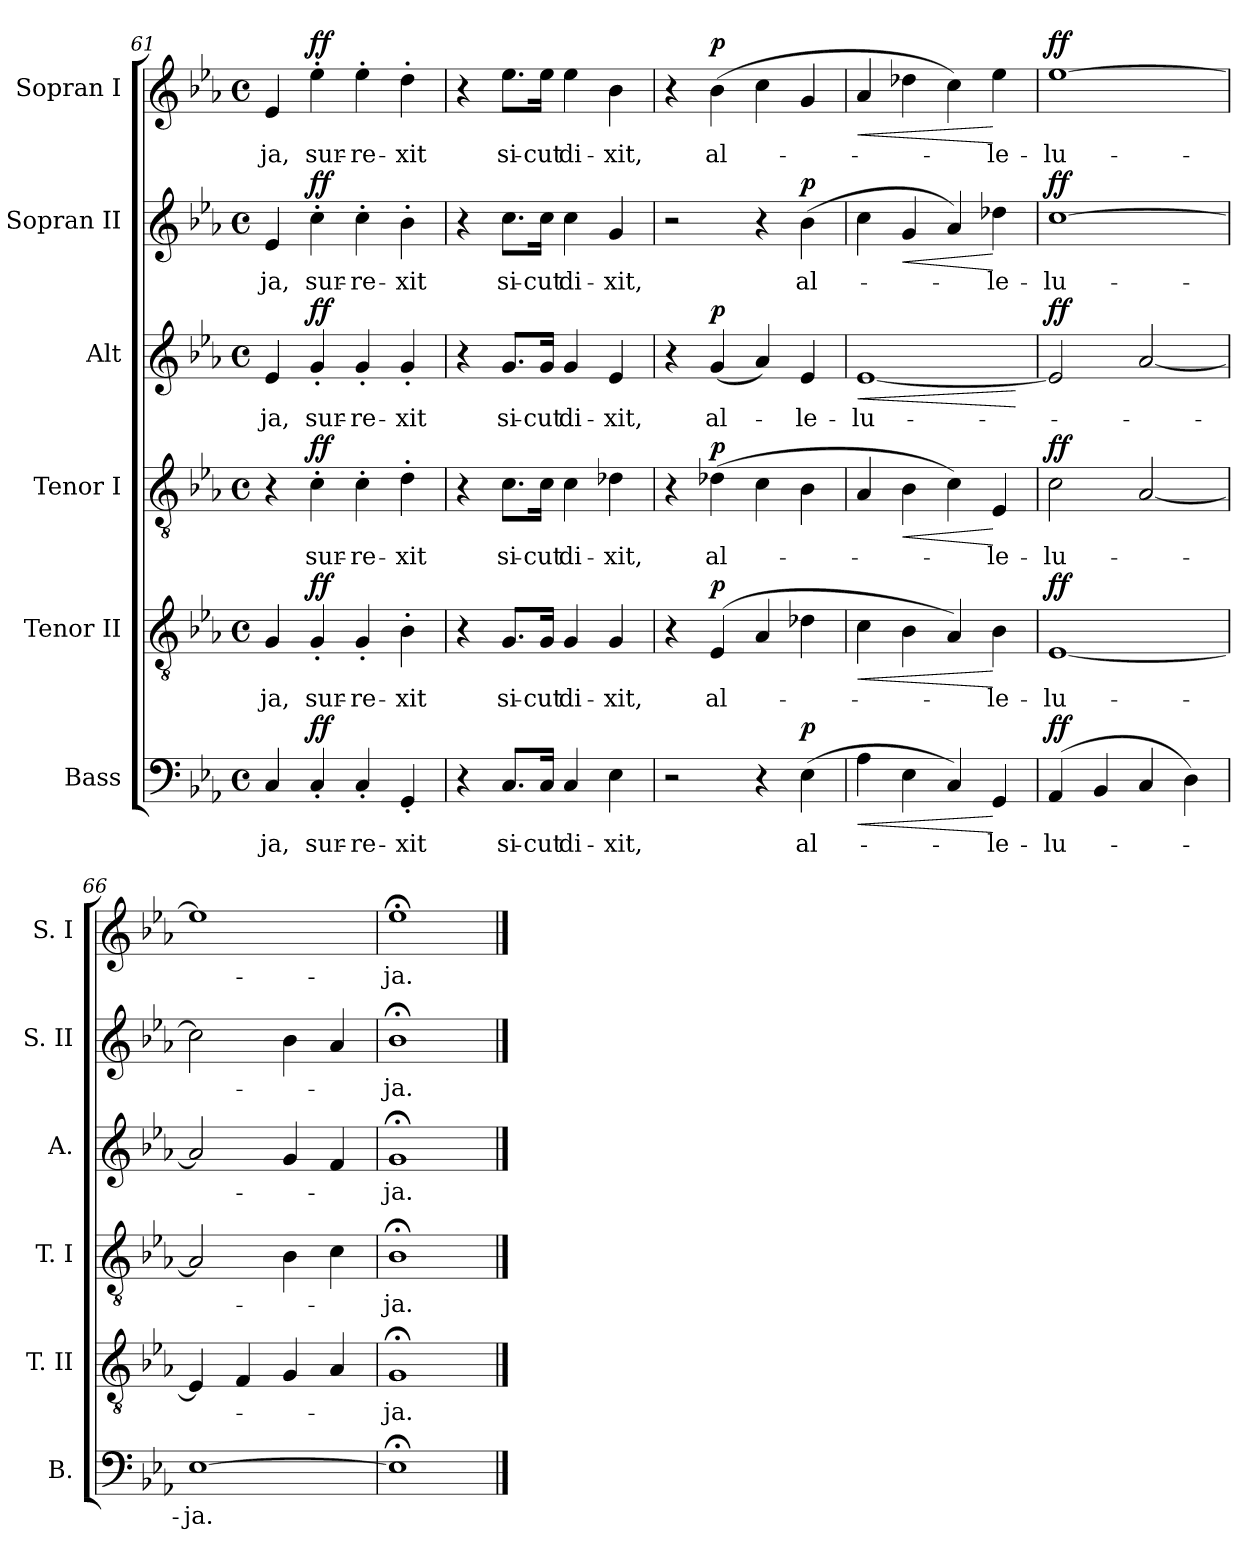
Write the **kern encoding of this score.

**kern	**text	**dynam	**kern	**text	**dynam	**kern	**text	**dynam	**kern	**text	**dynam	**kern	**text	**dynam	**kern	**text	**dynam
*part6	*part6	*part6	*part5	*part5	*part5	*part4	*part4	*part4	*part3	*part3	*part3	*part2	*part2	*part2	*part1	*part1	*part1
*staff6	*staff6	*staff6	*staff5	*staff5	*staff5	*staff4	*staff4	*staff4	*staff3	*staff3	*staff3	*staff2	*staff2	*staff2	*staff1	*staff1	*staff1
*I"Bass	*	*	*I"Tenor II	*	*	*I"Tenor I	*	*	*I"Alt	*	*	*I"Sopran II	*	*	*I"Sopran I	*	*
*I'B.	*	*	*I'T. II	*	*	*I'T. I	*	*	*I'A.	*	*	*I'S. II	*	*	*I'S. I	*	*
*clefF4	*	*	*clefGv2	*	*	*clefGv2	*	*	*clefG2	*	*	*clefG2	*	*	*clefG2	*	*
*k[b-e-a-]	*	*	*k[b-e-a-]	*	*	*k[b-e-a-]	*	*	*k[b-e-a-]	*	*	*k[b-e-a-]	*	*	*k[b-e-a-]	*	*
*E-:	*	*	*E-:	*	*	*E-:	*	*	*E-:	*	*	*E-:	*	*	*E-:	*	*
*M4/4	*	*	*M4/4	*	*	*M4/4	*	*	*M4/4	*	*	*M4/4	*	*	*M4/4	*	*
*met(c)	*	*	*met(c)	*	*	*met(c)	*	*	*met(c)	*	*	*met(c)	*	*	*met(c)	*	*
=61	=61	=61	=61	=61	=61	=61	=61	=61	=61	=61	=61	=61	=61	=61	=61	=61	=61
!	!LO:LY:b	!	!	!LO:LY:b	!	!	!	!	!	!LO:LY:b	!	!	!LO:LY:b	!	!	!LO:LY:b	!
4C/	-ja,	.	4G/	-ja,	.	4r	.	.	4e-/	-ja,	.	4e-/	-ja,	.	4e-/	-ja,	.
!	!LO:LY:b	!LO:DY:a	!	!LO:LY:b	!LO:DY:a	!	!LO:LY:b	!LO:DY:a	!	!LO:LY:b	!LO:DY:a	!	!LO:LY:b	!LO:DY:a	!	!LO:LY:b	!LO:DY:a
4C'</	sur-	ff	4G'</	sur-	ff	4c'>\	sur-	ff	4g'</	sur-	ff	4cc'>\	sur-	ff	4ee-'>\	sur-	ff
!	!LO:LY:b	!	!	!LO:LY:b	!	!	!LO:LY:b	!	!	!LO:LY:b	!	!	!LO:LY:b	!	!	!LO:LY:b	!
4C'</	-re-	.	4G'</	-re-	.	4c'>\	-re-	.	4g'</	-re-	.	4cc'>\	-re-	.	4ee-'>\	-re-	.
!	!LO:LY:b	!	!	!LO:LY:b	!	!	!LO:LY:b	!	!	!LO:LY:b	!	!	!LO:LY:b	!	!	!LO:LY:b	!
4GG'</	-xit	.	4B-'>\	-xit	.	4d'>\	-xit	.	4g'</	-xit	.	4b-'>\	-xit	.	4dd'>\	-xit	.
=62	=62	=62	=62	=62	=62	=62	=62	=62	=62	=62	=62	=62	=62	=62	=62	=62	=62
4r	.	.	4r	.	.	4r	.	.	4r	.	.	4r	.	.	4r	.	.
!	!LO:LY:b	!	!	!LO:LY:b	!	!	!LO:LY:b	!	!	!LO:LY:b	!	!	!LO:LY:b	!	!	!LO:LY:b	!
8.C/L	si-	.	8.G/L	si-	.	8.c\L	si-	.	8.g/L	si-	.	8.cc\L	si-	.	8.ee-\L	si-	.
!	!LO:LY:b	!	!	!LO:LY:b	!	!	!LO:LY:b	!	!	!LO:LY:b	!	!	!LO:LY:b	!	!	!LO:LY:b	!
16C/Jk	-cut	.	16G/Jk	-cut	.	16c\Jk	-cut	.	16g/Jk	-cut	.	16cc\Jk	-cut	.	16ee-\Jk	-cut	.
!	!LO:LY:b	!	!	!LO:LY:b	!	!	!LO:LY:b	!	!	!LO:LY:b	!	!	!LO:LY:b	!	!	!LO:LY:b	!
4C/	di-	.	4G/	di-	.	4c\	di-	.	4g/	di-	.	4cc\	di-	.	4ee-\	di-	.
!	!LO:LY:b	!	!	!LO:LY:b	!	!	!LO:LY:b	!	!	!LO:LY:b	!	!	!LO:LY:b	!	!	!LO:LY:b	!
4E-\	-xit,	.	4G/	-xit,	.	4d-X\	-xit,	.	4e-/	-xit,	.	4g/	-xit,	.	4b-\	-xit,	.
!!LO:LB:g=z
=63	=63	=63	=63	=63	=63	=63	=63	=63	=63	=63	=63	=63	=63	=63	=63	=63	=63
2r	.	.	4r	.	.	4r	.	.	4r	.	.	2r	.	.	4r	.	.
!	!	!	!	!LO:LY:b	!LO:DY:a	!	!LO:LY:b	!LO:DY:a	!	!LO:LY:b	!LO:DY:a	!	!	!	!	!LO:LY:b	!LO:DY:a
.	.	.	(4E-/	al-	p	(>4d-X\	al-	p	(<4g/	al-	p	.	.	.	(>4b-\	al-	p
4r	.	.	4A-/	.	.	4c\	.	.	4a-/)	.	.	4r	.	.	4cc\	.	.
!	!LO:LY:b	!LO:DY:a	!	!	!	!	!	!	!	!LO:LY:b	!	!	!LO:LY:b	!LO:DY:a	!	!	!
(>4E-\	al-	p	4d-X\	.	.	4B-\	.	.	4e-/	-le-	.	(>4b-\	al-	p	4g/	.	.
=64	=64	=64	=64	=64	=64	=64	=64	=64	=64	=64	=64	=64	=64	=64	=64	=64	=64
!	!	!LO:HP:b	!	!	!LO:HP:b	!	!	!	!	!LO:LY:b	!LO:HP:b	!	!	!	!	!	!LO:HP:b
4A-\	.	<	4c\	.	<	4A-/	.	.	[1e-	-lu-	<	4cc\	.	.	4a-/	.	<
!	!	!	!	!	!	!	!	!LO:HP:b	!	!	!	!	!	!LO:HP:b	!	!	!
4E-\	.	.	4B-\	.	.	4B-\	.	<	.	.	.	4g/	.	<	4dd-X\	.	.
4C/)	.	.	4A-/)	.	.	4c\)	.	.	.	.	.	4a-/)	.	.	4cc\)	.	.
!	!LO:LY:b	!	!	!LO:LY:b	!	!	!LO:LY:b	!	!	!	!	!	!LO:LY:b	!	!	!LO:LY:b	!
4GG/	-le-	[	4B-\	-le-	[	4E-/	-le-	[	.	.	.	4dd-X\	-le-	[	4ee-\	-le-	[
.	.	.	.	.	.	.	.	.	.	.	[	.	.	.	.	.	.
=65	=65	=65	=65	=65	=65	=65	=65	=65	=65	=65	=65	=65	=65	=65	=65	=65	=65
!	!LO:LY:b	!LO:DY:a	!	!LO:LY:b	!LO:DY:a	!	!LO:LY:b	!LO:DY:a	!	!	!LO:DY:a	!	!LO:LY:b	!LO:DY:a	!	!LO:LY:b	!LO:DY:a
(4AA-/	-lu-	ff	[1E-	-lu-	ff	2c\	-lu-	ff	2e-/]	.	ff	[1cc	-lu-	ff	[1ee-	-lu-	ff
4BB-/	.	.	.	.	.	.	.	.	.	.	.	.	.	.	.	.	.
4C/	.	.	.	.	.	[2A-/	.	.	[2a-/	.	.	.	.	.	.	.	.
4D\)	.	.	.	.	.	.	.	.	.	.	.	.	.	.	.	.	.
=66	=66	=66	=66	=66	=66	=66	=66	=66	=66	=66	=66	=66	=66	=66	=66	=66	=66
!	!LO:LY:b	!	!	!	!	!	!	!	!	!	!	!	!	!	!	!	!
[1E-	-ja.	.	4E-/]	.	.	2A-/]	.	.	2a-/]	.	.	2cc\]	.	.	1ee-]	.	.
.	.	.	4F/	.	.	.	.	.	.	.	.	.	.	.	.	.	.
.	.	.	4G/	.	.	4B-\	.	.	4g/	.	.	4b-\	.	.	.	.	.
.	.	.	4A-/	.	.	4c\	.	.	4f/	.	.	4a-/	.	.	.	.	.
=67	=67	=67	=67	=67	=67	=67	=67	=67	=67	=67	=67	=67	=67	=67	=67	=67	=67
!	!	!	!	!LO:LY:b	!	!	!LO:LY:b	!	!	!LO:LY:b	!	!	!LO:LY:b	!	!	!LO:LY:b	!
1E-;<]	.	.	1G;<	-ja.	.	1B-;<	-ja.	.	1g;<	-ja.	.	1b-;<	-ja.	.	1ee-;<	-ja.	.
==	==	==	==	==	==	==	==	==	==	==	==	==	==	==	==	==	==
*-	*-	*-	*-	*-	*-	*-	*-	*-	*-	*-	*-	*-	*-	*-	*-	*-	*-
